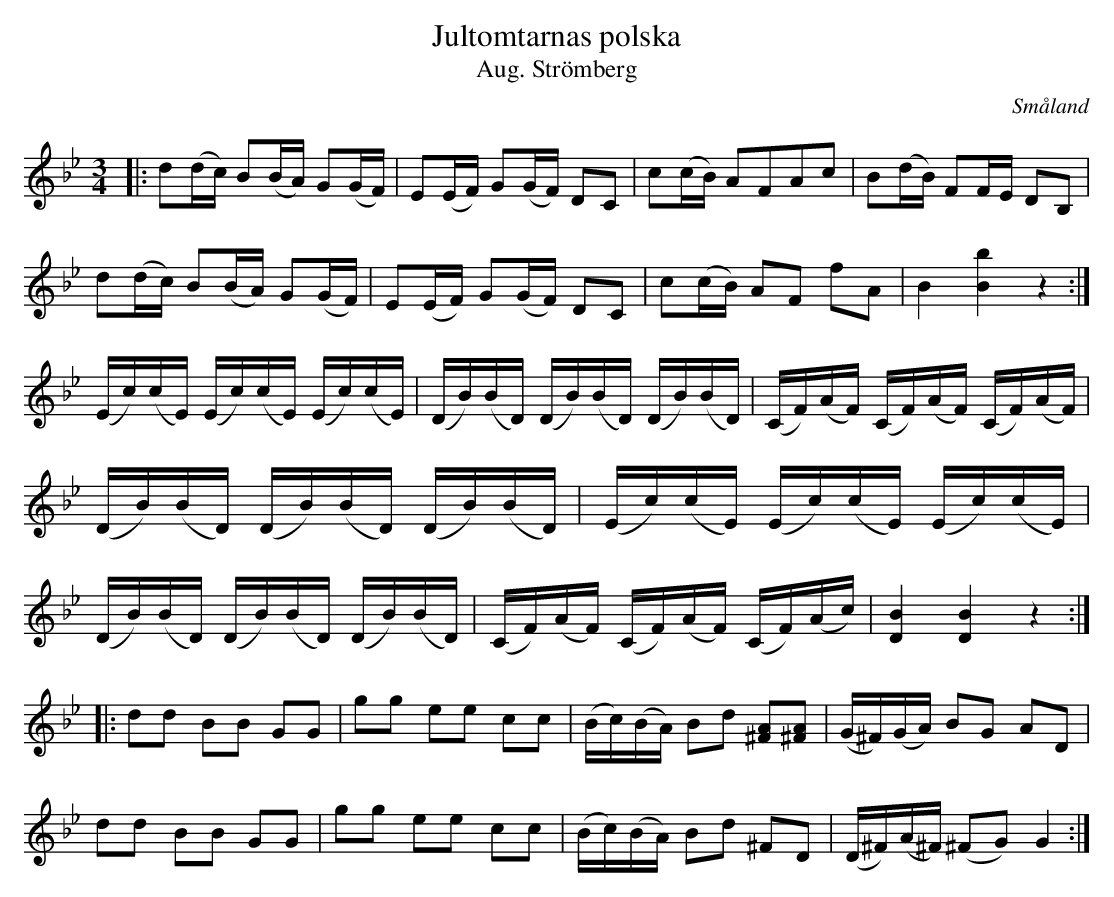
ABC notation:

X:1
T:Jultomtarnas polska
T:Aug. Strömberg
O:Småland
M:3/4
L:1/16
K:Gm
|: d2(dc) B2(BA) G2(GF) | E2(EF) G2(GF) D2C2 | c2(cB) A2F2A2c2 | B2(dB) F2FE D2B,2 |
   d2(dc) B2(BA) G2(GF) | E2(EF) G2(GF) D2C2 | c2(cB) A2F2 f2A2 | B4 [Bb]4 z4 :|
(Ec)(cE) (Ec)(cE) (Ec)(cE) | (DB)(BD) (DB)(BD) (DB)(BD) | (CF)(AF) (CF)(AF) (CF)(AF) | (DB)(BD) (DB)(BD) (DB)(BD) | (Ec)(cE) (Ec)(cE) (Ec)(cE) | (DB)(BD) (DB)(BD) (DB)(BD) | (CF)(AF) (CF)(AF) (CF)(Ac) | [DB]4 [DB]4 z4 :||:
d2d2 B2B2 G2G2 | g2g2 e2e2 c2c2 | (Bc)(BA) B2d2 [^FA]2[^FA]2 | (G^F)(GA) B2G2 A2D2 |
d2d2 B2B2 G2G2 | g2g2 e2e2 c2c2 | (Bc)(BA) B2d2 ^F2D2 | (D^F)(A^F) (^F2G2) G4 :|
